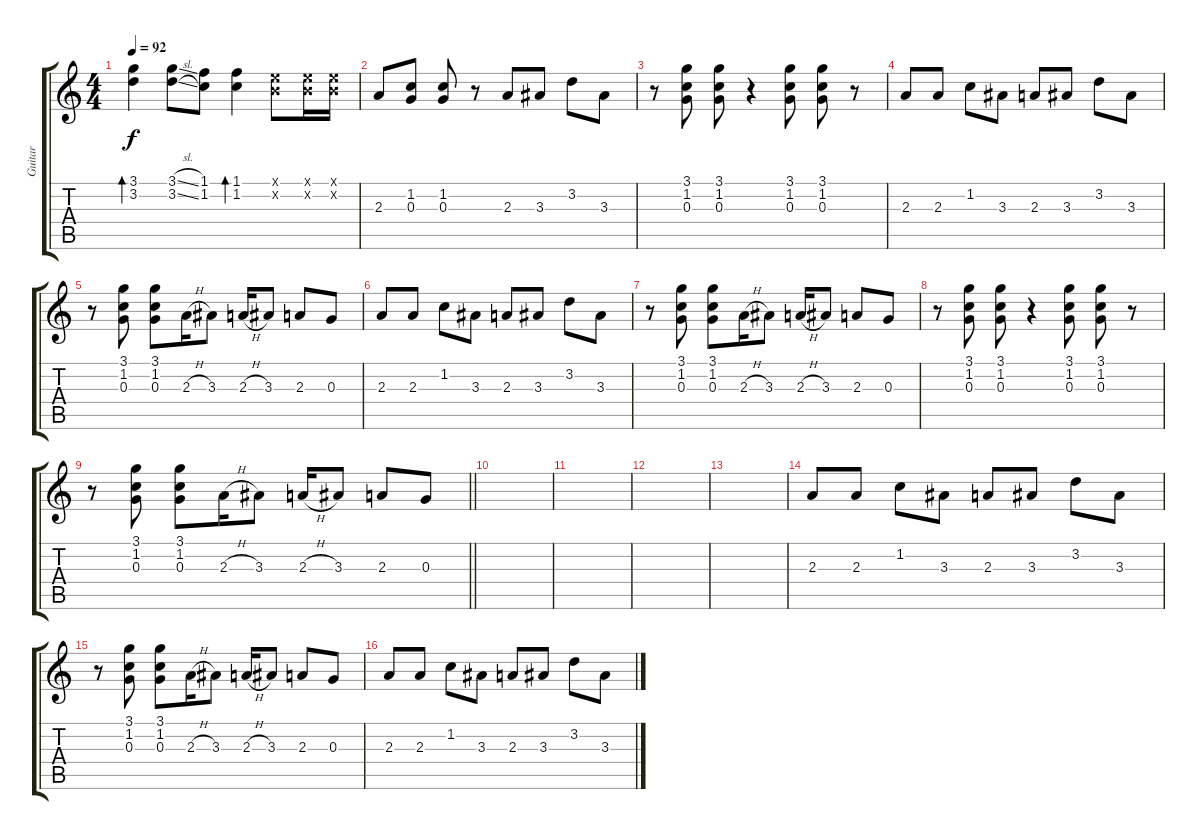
\track ("Guitar" "Guitar") {instrument electricguitarjazz}
\staff {score tabs}
\tuning (E4 B3 G3 D3 A2 E2) {hide}
\ts (4 4)
\tempo 92
\clef g2
\ks c
(3.1 3.2).4{bd 240 dy f} (3.1{sl} 3.2{sl}).8 (1.1 1.2).8 (1.1 1.2).4{bd 240} (0.1{x} 0.2{x}).8 (0.1{x} 0.2{x}).16 (0.1{x} 0.2{x}).16 |
2.3.8 (1.2 0.3).8 (1.2 0.3).8 r.8 2.3.8 3.3.8 3.2.8 3.3.8 |
r.8 (3.1 1.2 0.3).8 (3.1 1.2 0.3).8 r.4 (3.1 1.2 0.3).8 (3.1 1.2 0.3).8 r.8 |
2.3.8 2.3.8 1.2.8 3.3.8 2.3.8 3.3.8 3.2.8 3.3.8 |
r.8 (3.1 1.2 0.3).8 (3.1 1.2 0.3).8 2.3{h}.16 3.3.8 2.3{h}.16 3.3.8 2.3.8 0.3.8 |
2.3.8 2.3.8 1.2.8 3.3.8 2.3.8 3.3.8 3.2.8 3.3.8 |
r.8 (3.1 1.2 0.3).8 (3.1 1.2 0.3).8 2.3{h}.16 3.3.8 2.3{h}.16 3.3.8 2.3.8 0.3.8 |
r.8 (3.1 1.2 0.3).8 (3.1 1.2 0.3).8 r.4 (3.1 1.2 0.3).8 (3.1 1.2 0.3).8 r.8 |
\barLineRight lightlight
r.8 (3.1 1.2 0.3).8 (3.1 1.2 0.3).8 2.3{h}.16 3.3.8 2.3{h}.16 3.3.8 2.3.8 0.3.8 |
|
|
|
|
2.3.8 2.3.8 1.2.8 3.3.8 2.3.8 3.3.8 3.2.8 3.3.8 |
r.8 (3.1 1.2 0.3).8 (3.1 1.2 0.3).8 2.3{h}.16 3.3.8 2.3{h}.16 3.3.8 2.3.8 0.3.8 |
2.3.8 2.3.8 1.2.8 3.3.8 2.3.8 3.3.8 3.2.8 3.3.8
